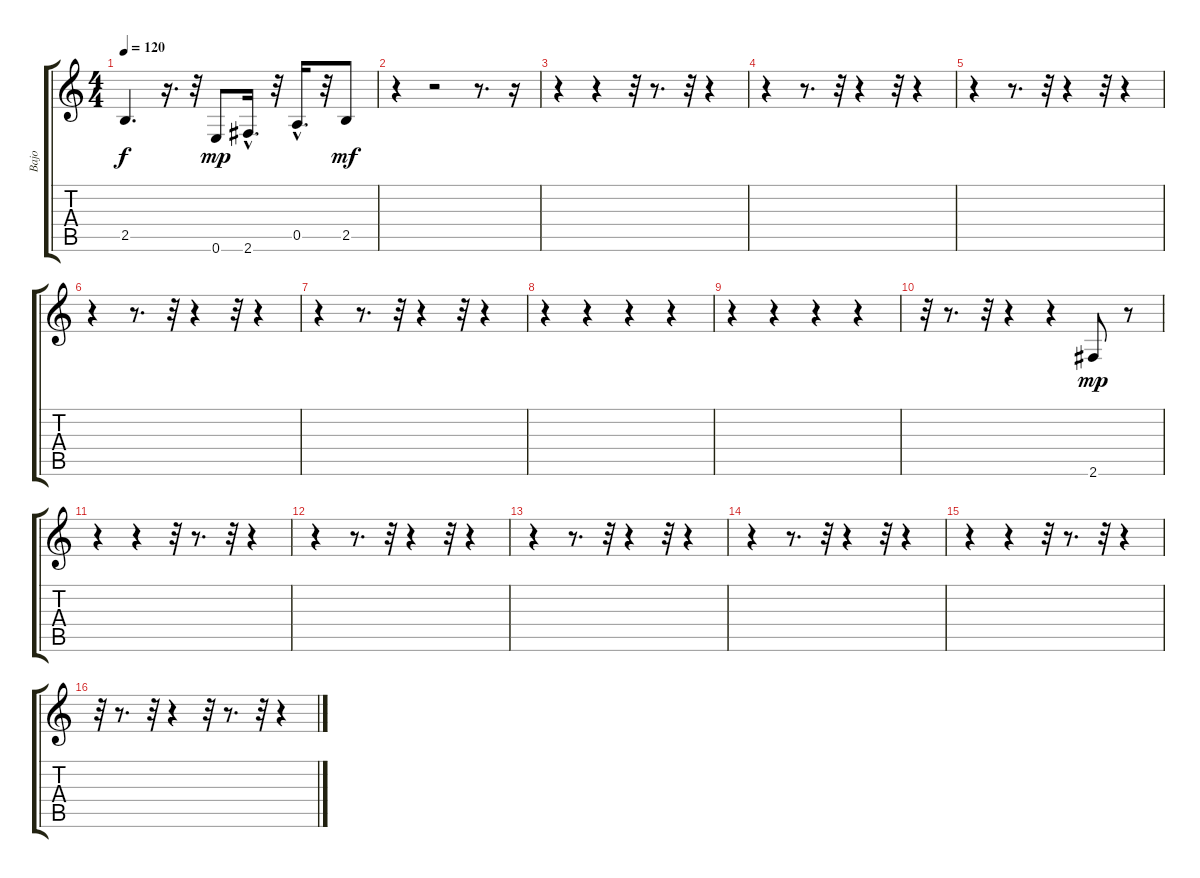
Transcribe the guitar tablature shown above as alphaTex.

\track ("Bajo" "Bajo") {instrument electricbassfinger}
\staff {score tabs}
\tuning (E4 B3 G3 D3 A2 E2) {hide}
\ts (4 4)
\tempo 120
\clef g2
\ks c
2.5{t}.4{d dy f} r.16{d} r.32 0.6.8{dy mp} 2.6{hac}.16{d} r.32 0.5{hac}.16{d} r.32 2.5.8{dy mf} |
r.4 r.2 r.8{d} r.16 |
r.4 r.4 r.32 r.8{d} r.32 r.4 |
r.4 r.8{d} r.32 r.4 r.32 r.4 |
r.4 r.8{d} r.32 r.4 r.32 r.4 |
r.4 r.8{d} r.32 r.4 r.32 r.4 |
r.4 r.8{d} r.32 r.4 r.32 r.4 |
r.4 r.4 r.4 r.4 |
r.4 r.4 r.4 r.4 |
r.32 r.8{d} r.32 r.4 r.4 2.6.8{dy mp} r.8 |
r.4 r.4 r.32 r.8{d} r.32 r.4 |
r.4 r.8{d} r.32 r.4 r.32 r.4 |
r.4 r.8{d} r.32 r.4 r.32 r.4 |
r.4 r.8{d} r.32 r.4 r.32 r.4 |
r.4 r.4 r.32 r.8{d} r.32 r.4 |
r.32 r.8{d} r.32 r.4 r.32 r.8{d} r.32 r.4
